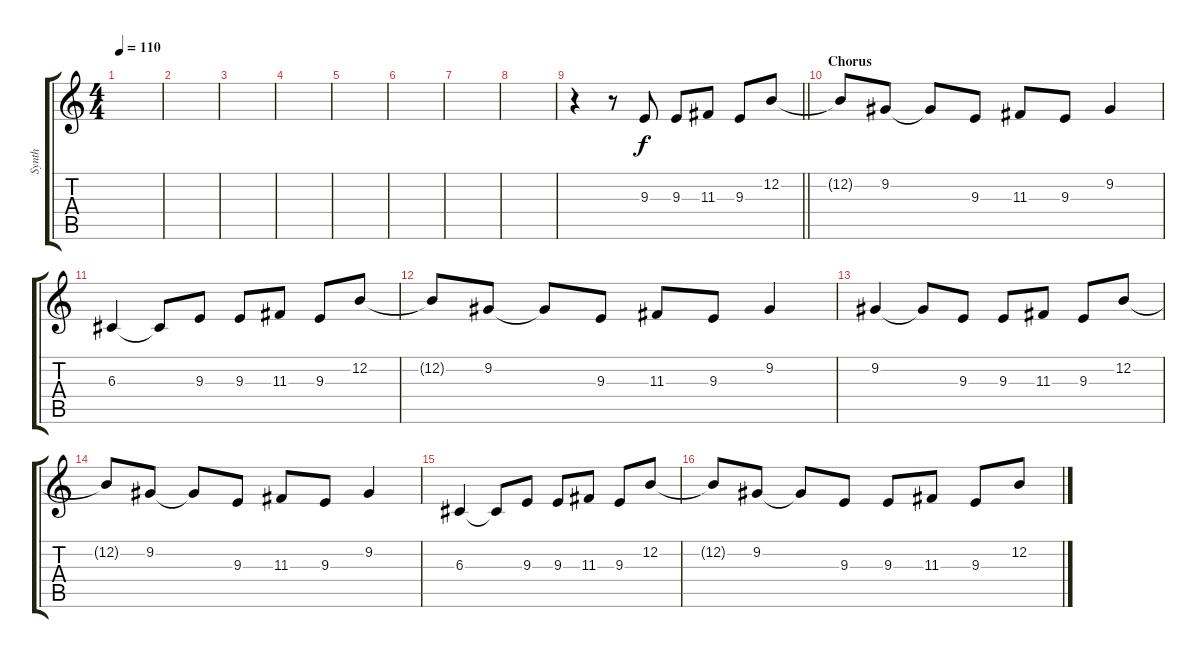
\track ("Synth" "Synth") {instrument synthbrass1}
\staff {score tabs}
\tuning (E4 B3 G3 D3 A2 E2) {hide}
\ts (4 4)
\tempo 110
\clef g2
\ks c
|
|
|
|
|
|
|
|
\barLineRight lightlight
r.4 r.8 9.3.8 9.3.8 11.3.8 9.3.8 12.2.8 |
\section ("" "Chorus")
12.2{t}.8 9.2.8 9.2{t}.8 9.3.8 11.3.8 9.3.8 9.2.4 |
6.3.4 6.3{t}.8 9.3.8 9.3.8 11.3.8 9.3.8 12.2.8 |
12.2{t}.8 9.2.8 9.2{t}.8 9.3.8 11.3.8 9.3.8 9.2.4 |
9.2.4 9.2{t}.8 9.3.8 9.3.8 11.3.8 9.3.8 12.2.8 |
12.2{t}.8 9.2.8 9.2{t}.8 9.3.8 11.3.8 9.3.8 9.2.4 |
6.3.4 6.3{t}.8 9.3.8 9.3.8 11.3.8 9.3.8 12.2.8 |
12.2{t}.8 9.2.8 9.2{t}.8 9.3.8 9.3.8 11.3.8 9.3.8 12.2.8
